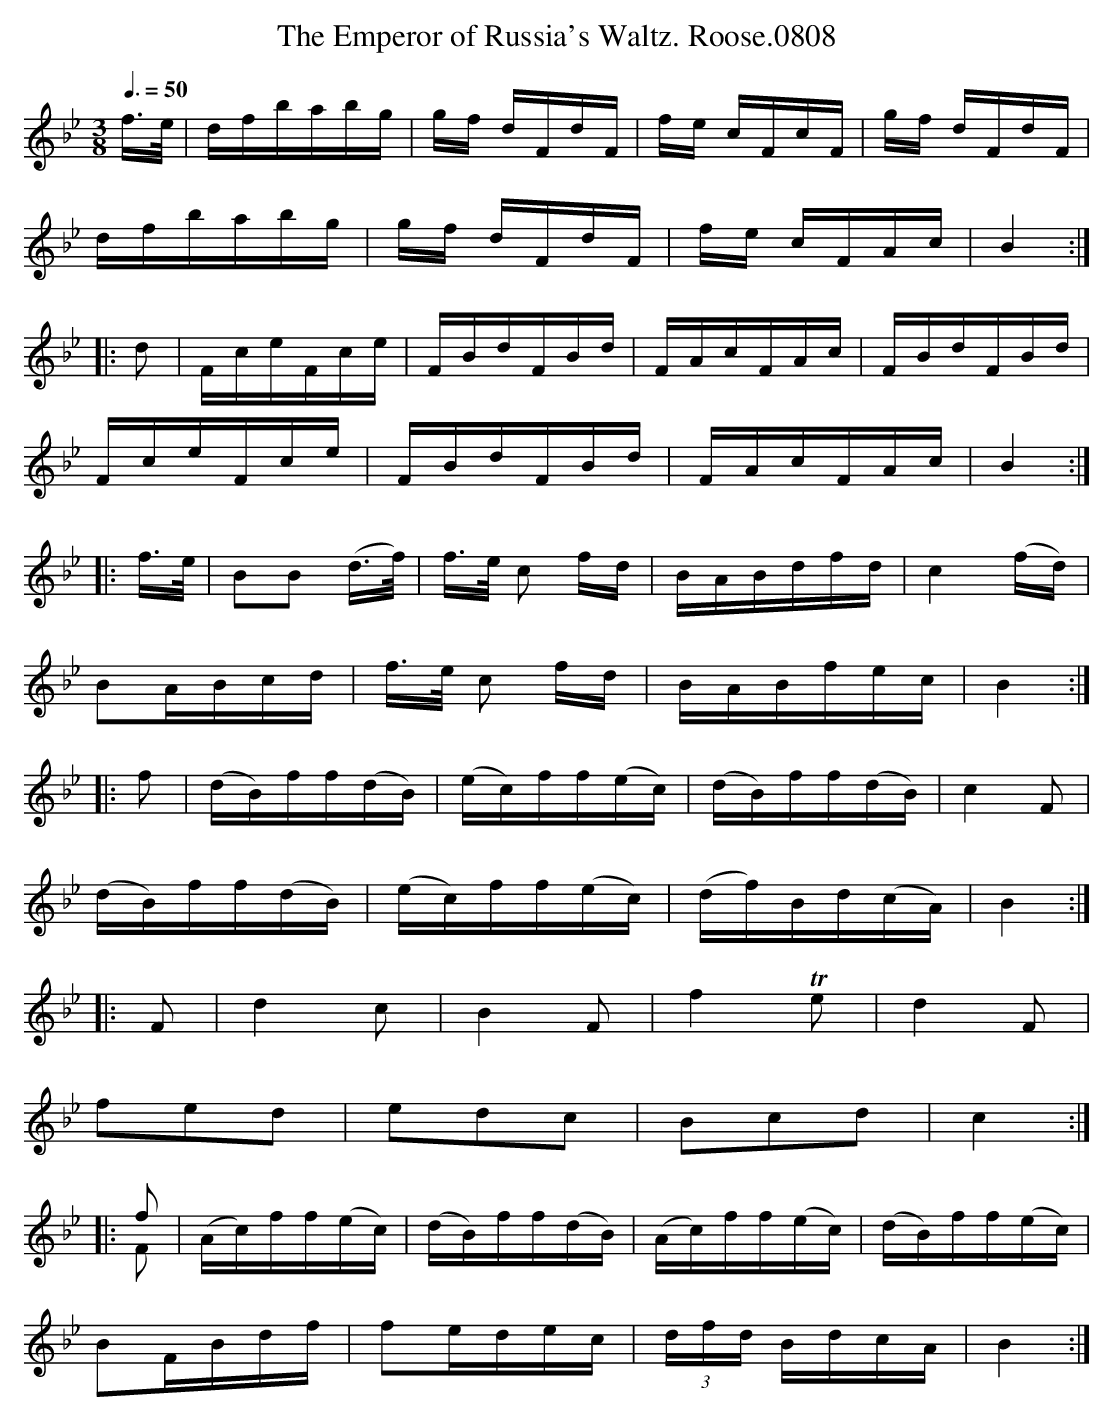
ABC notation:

X:1
T:Emperor of Russia's Waltz. Roose.0808, The
M:3/8
L:1/16
Q:3/8=50
K:Bb
f>e | dfbabg | gf dFdF | fe cFcF | gf dFdF |
dfbabg | gf dFdF | fe cFAc | B4 :|
|:d2 | FceFce | FBdFBd |FAcFAc | FBdFBd |
FceFce | FBdFBd | FAcFAc | B4 :|
|:f>e | B2B2 (d>f) | f>e c2 fd | BABdfd | c4 (fd) |
B2ABcd | f>e c2 fd | BABfec | B4:|
|:f2 | (dB)ff(dB) | (ec)ff(ec) | (dB)ff(dB) | c4 F2 |
(dB)ff(dB) | (ec)ff(ec) | (df)Bd(cA) | B4 :|
|:F2 | d4c2 | B4F2 | f4  Te2 | d4F2 |
f2e2d2 | e2d2c2 | B2c2d2 | c4 :|
|:f2&F2 | (Ac)ff(ec) | (dB)ff(dB) | (Ac)ff(ec) | (dB)ff(ec) |
B2FBdf | f2edec |(3dfd BdcA | B4 :|
